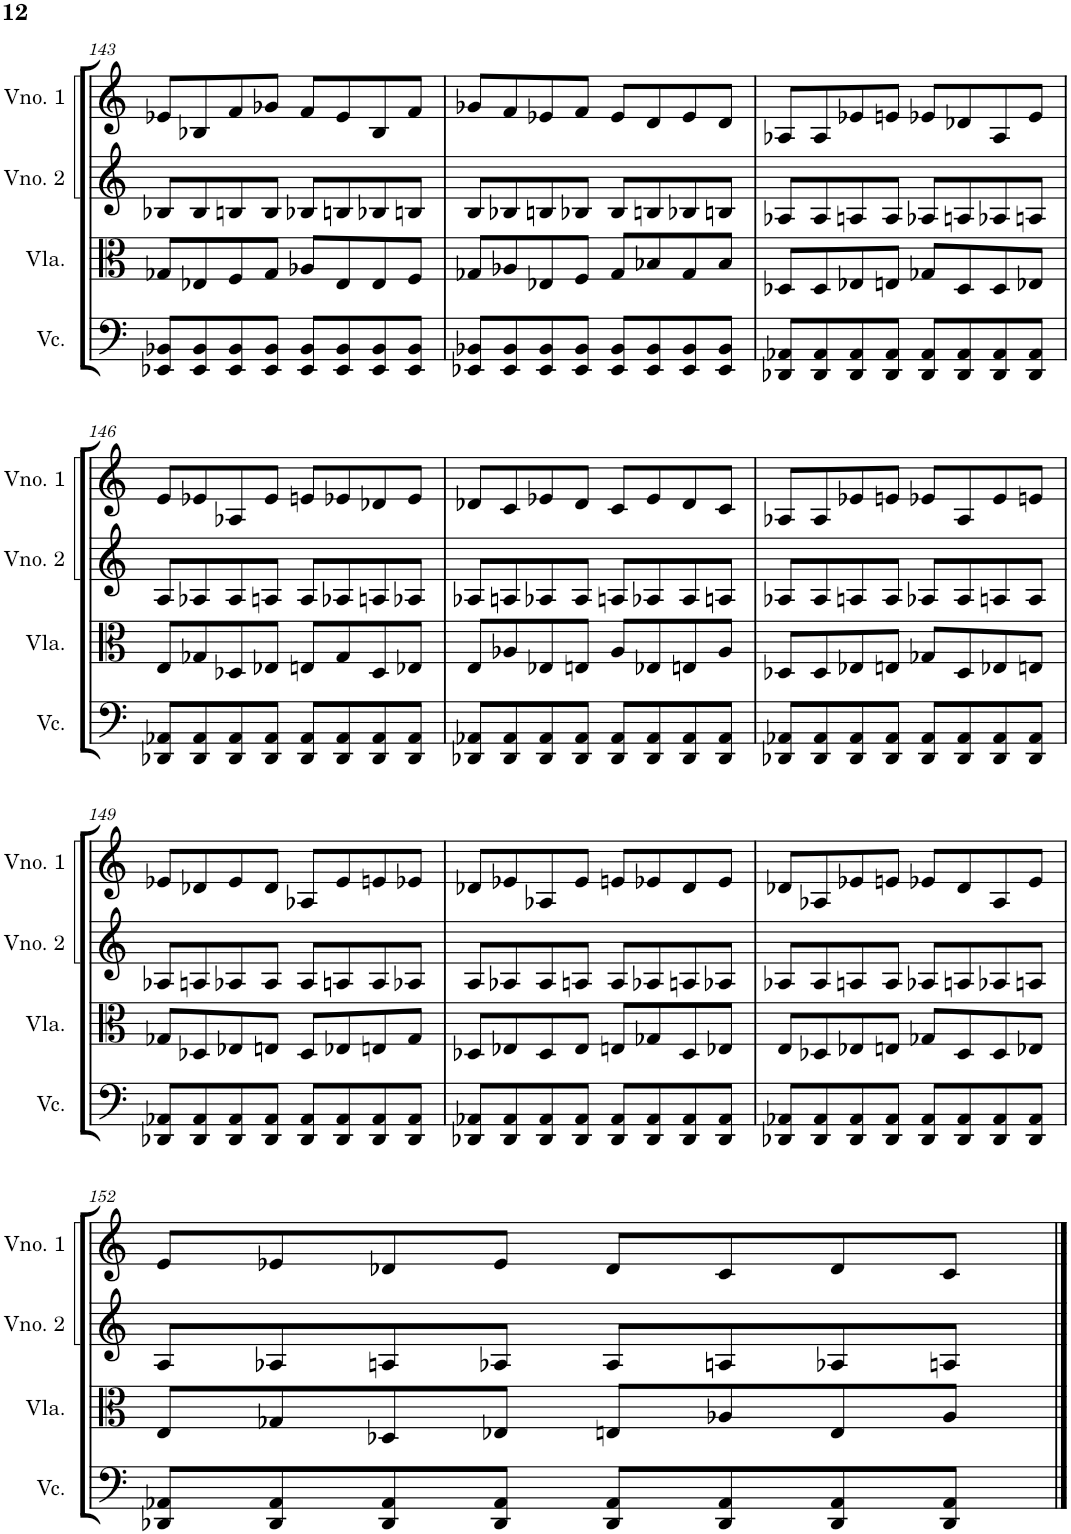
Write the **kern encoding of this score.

**kern	**kern	**kern	**kern
*part4	*part3	*part2	*part1
*staff4	*staff3	*staff2	*staff1
*I"Violoncelo	*I"Viola	*I"Violino 2	*I"Violino 1
*I'Vc.	*I'Vla.	*I'Vno. 2	*I'Vno. 1
!!LO:PB:g=z
*clefF4	*clefC3	*clefG2	*clefG2
*k[]	*k[]	*k[]	*k[]
*M4/4	*M4/4	*M4/4	*M4/4
=143	=143	=143	=143
8EE-X/ 8BB-X/L	8G-X/L	8B-X/L	8e-X/L
8EE-/ 8BB-/	8E-X/	8B-/	8B-X/
8EE-/ 8BB-/	8F/	8Bn/	8f/
8EE-/ 8BB-/J	8G-/J	8B/J	8g-X/J
8EE-/ 8BB-/L	8A-X/L	8B-X/L	8f/L
8EE-/ 8BB-/	8E-/	8Bn/	8e-/
8EE-/ 8BB-/	8E-/	8B-X/	8B-/
8EE-/ 8BB-/J	8F/J	8Bn/J	8f/J
=144	=144	=144	=144
8EE-X/ 8BB-X/L	8G-X/L	8B/L	8g-X/L
8EE-/ 8BB-/	8A-X/	8B-X/	8f/
8EE-/ 8BB-/	8E-X/	8Bn/	8e-X/
8EE-/ 8BB-/J	8F/J	8B-X/J	8f/J
8EE-/ 8BB-/L	8G-/L	8B-/L	8e-/L
8EE-/ 8BB-/	8B-X/	8Bn/	8d/
8EE-/ 8BB-/	8G-/	8B-X/	8e-/
8EE-/ 8BB-/J	8B-/J	8Bn/J	8d/J
=145	=145	=145	=145
8DD-X/ 8AA-X/L	8D-X/L	8A-X/L	8A-X/L
8DD-/ 8AA-/	8D-/	8A-/	8A-/
8DD-/ 8AA-/	8E-X/	8An/	8e-X/
8DD-/ 8AA-/J	8En/J	8A/J	8en/J
8DD-/ 8AA-/L	8G-X/L	8A-X/L	8e-X/L
8DD-/ 8AA-/	8D-/	8An/	8d-X/
8DD-/ 8AA-/	8D-/	8A-X/	8A-/
8DD-/ 8AA-/J	8E-X/J	8An/J	8e-/J
!!LO:LB:g=z
=146	=146	=146	=146
8DD-X/ 8AA-X/L	8E/L	8A/L	8e/L
8DD-/ 8AA-/	8G-X/	8A-X/	8e-X/
8DD-/ 8AA-/	8D-X/	8A-/	8A-X/
8DD-/ 8AA-/J	8E-X/J	8An/J	8e-/J
8DD-/ 8AA-/L	8En/L	8A/L	8en/L
8DD-/ 8AA-/	8G-/	8A-X/	8e-X/
8DD-/ 8AA-/	8D-/	8An/	8d-X/
8DD-/ 8AA-/J	8E-X/J	8A-X/J	8e-/J
=147	=147	=147	=147
8DD-X/ 8AA-X/L	8E/L	8A-X/L	8d-X/L
8DD-/ 8AA-/	8A-X/	8An/	8c/
8DD-/ 8AA-/	8E-X/	8A-X/	8e-X/
8DD-/ 8AA-/J	8En/J	8A-/J	8d-/J
8DD-/ 8AA-/L	8A-/L	8An/L	8c/L
8DD-/ 8AA-/	8E-X/	8A-X/	8e-/
8DD-/ 8AA-/	8En/	8A-/	8d-/
8DD-/ 8AA-/J	8A-/J	8An/J	8c/J
=148	=148	=148	=148
8DD-X/ 8AA-X/L	8D-X/L	8A-X/L	8A-X/L
8DD-/ 8AA-/	8D-/	8A-/	8A-/
8DD-/ 8AA-/	8E-X/	8An/	8e-X/
8DD-/ 8AA-/J	8En/J	8A/J	8en/J
8DD-/ 8AA-/L	8G-X/L	8A-X/L	8e-X/L
8DD-/ 8AA-/	8D-/	8A-/	8A-/
8DD-/ 8AA-/	8E-X/	8An/	8e-/
8DD-/ 8AA-/J	8En/J	8A/J	8en/J
!!LO:LB:g=z
=149	=149	=149	=149
8DD-X/ 8AA-X/L	8G-X/L	8A-X/L	8e-X/L
8DD-/ 8AA-/	8D-X/	8An/	8d-X/
8DD-/ 8AA-/	8E-X/	8A-X/	8e-/
8DD-/ 8AA-/J	8En/J	8A-/J	8d-/J
8DD-/ 8AA-/L	8D-/L	8A-/L	8A-X/L
8DD-/ 8AA-/	8E-X/	8An/	8e-/
8DD-/ 8AA-/	8En/	8A/	8en/
8DD-/ 8AA-/J	8G-/J	8A-X/J	8e-X/J
=150	=150	=150	=150
8DD-X/ 8AA-X/L	8D-X/L	8A/L	8d-X/L
8DD-/ 8AA-/	8E-X/	8A-X/	8e-X/
8DD-/ 8AA-/	8D-/	8A-/	8A-X/
8DD-/ 8AA-/J	8E-/J	8An/J	8e-/J
8DD-/ 8AA-/L	8En/L	8A/L	8en/L
8DD-/ 8AA-/	8G-X/	8A-X/	8e-X/
8DD-/ 8AA-/	8D-/	8An/	8d-/
8DD-/ 8AA-/J	8E-X/J	8A-X/J	8e-/J
=151	=151	=151	=151
8DD-X/ 8AA-X/L	8E/L	8A-X/L	8d-X/L
8DD-/ 8AA-/	8D-X/	8A-/	8A-X/
8DD-/ 8AA-/	8E-X/	8An/	8e-X/
8DD-/ 8AA-/J	8En/J	8A/J	8en/J
8DD-/ 8AA-/L	8G-X/L	8A-X/L	8e-X/L
8DD-/ 8AA-/	8D-/	8An/	8d-/
8DD-/ 8AA-/	8D-/	8A-X/	8A-/
8DD-/ 8AA-/J	8E-X/J	8An/J	8e-/J
!!LO:LB:g=z
=152	=152	=152	=152
8DD-X/ 8AA-X/L	8E/L	8A/L	8e/L
8DD-/ 8AA-/	8G-X/	8A-X/	8e-X/
8DD-/ 8AA-/	8D-X/	8An/	8d-X/
8DD-/ 8AA-/J	8E-X/J	8A-X/J	8e-/J
8DD-/ 8AA-/L	8En/L	8A-/L	8d-/L
8DD-/ 8AA-/	8A-X/	8An/	8c/
8DD-/ 8AA-/	8E/	8A-X/	8d-/
8DD-/ 8AA-/J	8A-/J	8An/J	8c/J
==	==	==	==
*-	*-	*-	*-
